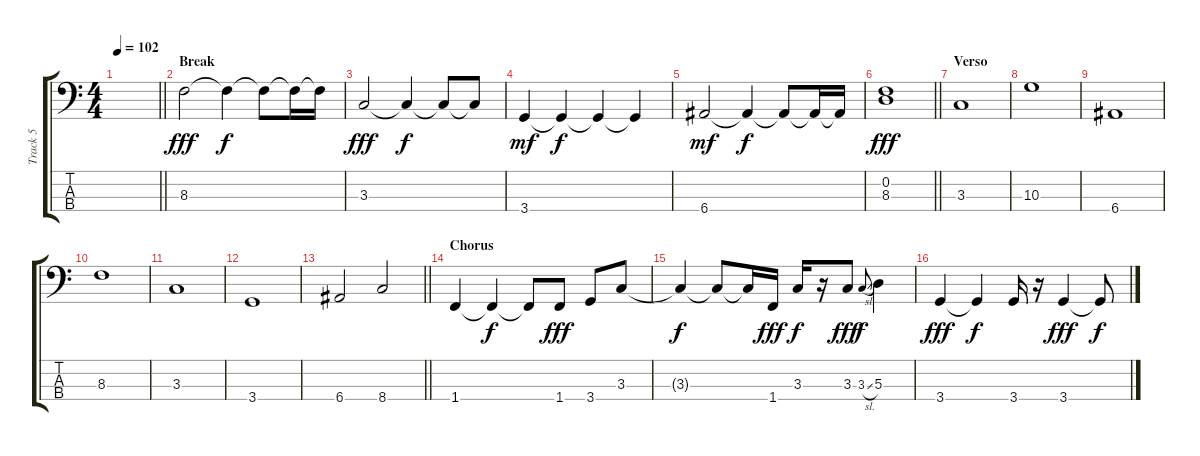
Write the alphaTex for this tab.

\track ("Track 5" "Track 5") {instrument electricbassfinger}
\staff {score tabs}
\tuning (G2 D2 A1 E1) {hide}
\ts (4 4)
\tempo 102
\clef f4
\barLineRight lightlight
\ks c
|
\section ("" "Break")
8.3.2{dy fff volume 13} 8.3{t}.4{dy f} 8.3{t}.8 8.3{t}.16 8.3{t}.16 |
3.3.2{dy fff} 3.3{t}.4{dy f} 3.3{t}.8 3.3{t}.8 |
3.4.4{dy mf} 3.4{t}.4{dy f} 3.4{t}.4 3.4{t}.4 |
6.4.2{dy mf} 6.4{t}.4{dy f} 6.4{t}.8 6.4{t}.16 6.4{t}.16 |
\barLineRight lightlight
(0.2 8.3).1{dy fff} |
\section ("" "Verso")
3.3.1 |
10.3.1 |
6.4.1 |
8.3.1 |
3.3.1 |
3.4.1 |
\barLineRight lightlight
6.4.2 8.4.2 |
\section ("" "Chorus")
1.4.4 1.4{t}.4{dy f} 1.4{t}.8 1.4.8{dy fff} 3.4.8 3.3.8 |
3.3{t}.4{dy f} 3.3{t}.8 3.3{t}.16 1.4.16{dy fff} 3.3.16{dy f} r.16 3.3.8{dy fff} 3.3{sl}.8{gr onbeat dy f} 5.3.4 |
3.4.4{dy fff} 3.4{t}.4{dy f} 3.4.16 r.16 3.4.4{dy fff} 3.4{t}.8{dy f}
